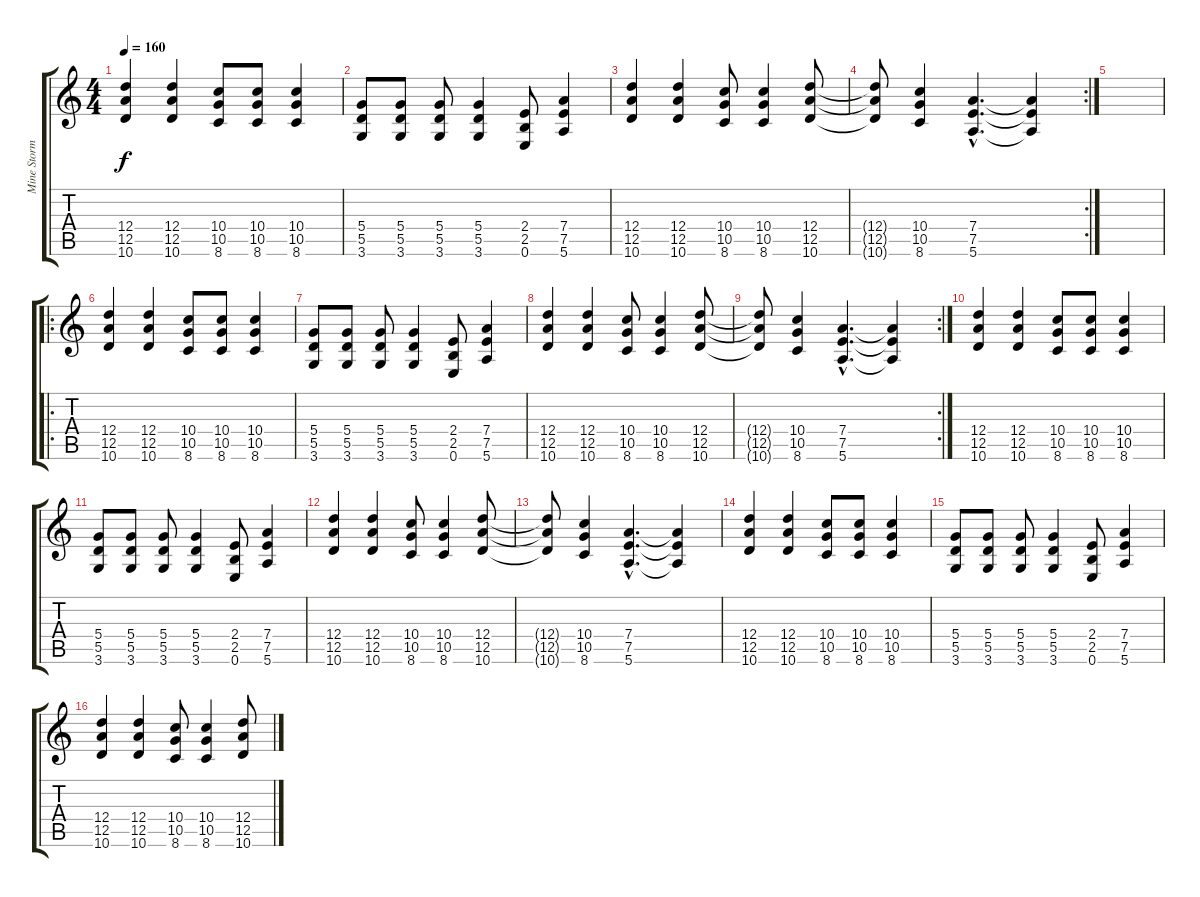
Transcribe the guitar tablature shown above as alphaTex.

\track ("Mine Storm" "Mine Storm") {instrument distortionguitar}
\staff {score tabs}
\tuning (E4 B3 G3 D3 A2 E2) {hide}
\ts (4 4)
\tempo 160
\clef g2
\ks c
(12.4 12.5 10.6).4{dy f instrument distortionguitar} (12.4 12.5 10.6).4 (10.4 10.5 8.6).8 (10.4 10.5 8.6).8 (10.4 10.5 8.6).4 |
(5.4 5.5 3.6).8 (5.4 5.5 3.6).8 (5.4 5.5 3.6).8 (5.4 5.5 3.6).4 (2.4 2.5 0.6).8 (7.4 7.5 5.6).4 |
(12.4 12.5 10.6).4 (12.4 12.5 10.6).4 (10.4 10.5 8.6).8 (10.4 10.5 8.6).4 (12.4 12.5 10.6).8 |
\rc 2
(12.4{t} 12.5{t} 10.6{t}).8 (10.4 10.5 8.6).4 (7.4{hac} 7.5{hac} 5.6{hac}).4{d} (7.4{t} 7.5{t} 5.6{t}).4 |
|
\ro
(12.4 12.5 10.6).4 (12.4 12.5 10.6).4 (10.4 10.5 8.6).8 (10.4 10.5 8.6).8 (10.4 10.5 8.6).4 |
(5.4 5.5 3.6).8 (5.4 5.5 3.6).8 (5.4 5.5 3.6).8 (5.4 5.5 3.6).4 (2.4 2.5 0.6).8 (7.4 7.5 5.6).4 |
(12.4 12.5 10.6).4 (12.4 12.5 10.6).4 (10.4 10.5 8.6).8 (10.4 10.5 8.6).4 (12.4 12.5 10.6).8 |
\rc 2
(12.4{t} 12.5{t} 10.6{t}).8 (10.4 10.5 8.6).4 (7.4{hac} 7.5{hac} 5.6{hac}).4{d} (7.4{t} 7.5{t} 5.6{t}).4 |
(12.4 12.5 10.6).4 (12.4 12.5 10.6).4 (10.4 10.5 8.6).8 (10.4 10.5 8.6).8 (10.4 10.5 8.6).4 |
(5.4 5.5 3.6).8 (5.4 5.5 3.6).8 (5.4 5.5 3.6).8 (5.4 5.5 3.6).4 (2.4 2.5 0.6).8 (7.4 7.5 5.6).4 |
(12.4 12.5 10.6).4 (12.4 12.5 10.6).4 (10.4 10.5 8.6).8 (10.4 10.5 8.6).4 (12.4 12.5 10.6).8 |
(12.4{t} 12.5{t} 10.6{t}).8 (10.4 10.5 8.6).4 (7.4{hac} 7.5{hac} 5.6{hac}).4{d} (7.4{t} 7.5{t} 5.6{t}).4 |
(12.4 12.5 10.6).4 (12.4 12.5 10.6).4 (10.4 10.5 8.6).8 (10.4 10.5 8.6).8 (10.4 10.5 8.6).4 |
(5.4 5.5 3.6).8 (5.4 5.5 3.6).8 (5.4 5.5 3.6).8 (5.4 5.5 3.6).4 (2.4 2.5 0.6).8 (7.4 7.5 5.6).4 |
(12.4 12.5 10.6).4 (12.4 12.5 10.6).4 (10.4 10.5 8.6).8 (10.4 10.5 8.6).4 (12.4 12.5 10.6).8
